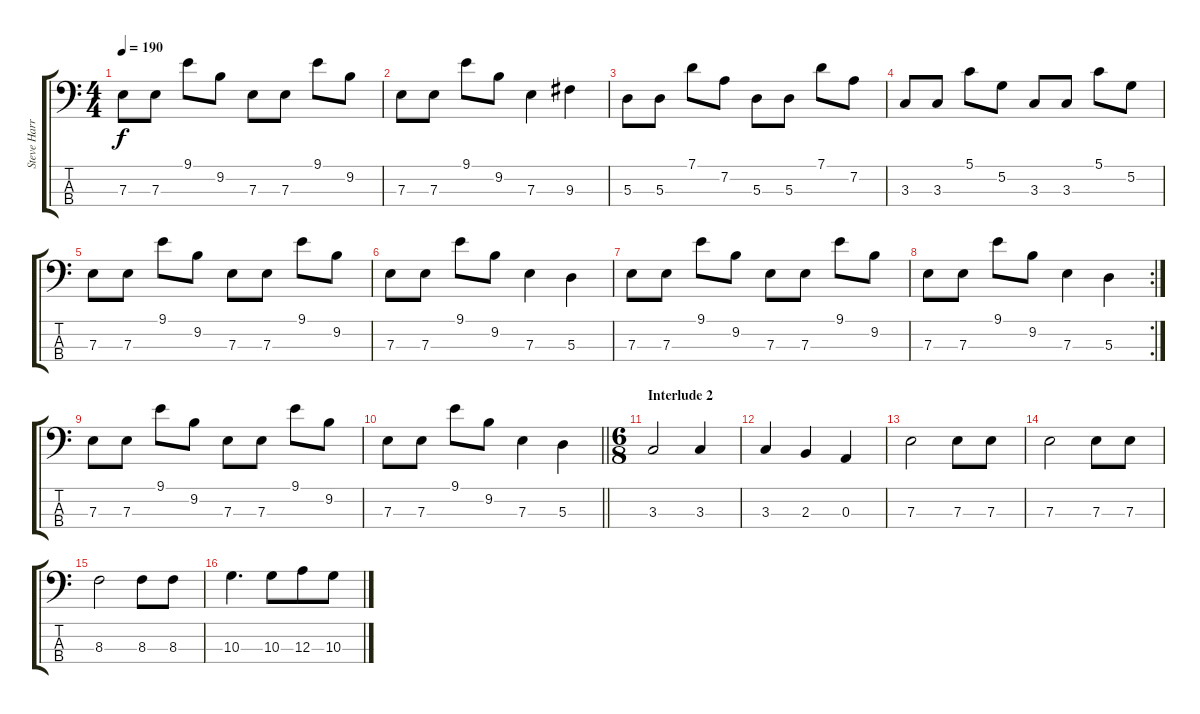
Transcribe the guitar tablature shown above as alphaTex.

\track ("Steve Harris" "Steve Harr") {instrument electricbassfinger}
\staff {score tabs}
\tuning (G2 D2 A1 E1) {hide}
\ts (4 4)
\tempo 190
\clef f4
\ks c
7.3.8{dy f} 7.3.8 9.1.8 9.2.8 7.3.8 7.3.8 9.1.8 9.2.8 |
7.3.8 7.3.8 9.1.8 9.2.8 7.3.4 9.3.4 |
5.3.8 5.3.8 7.1.8 7.2.8 5.3.8 5.3.8 7.1.8 7.2.8 |
3.3.8 3.3.8 5.1.8 5.2.8 3.3.8 3.3.8 5.1.8 5.2.8 |
7.3.8 7.3.8 9.1.8 9.2.8 7.3.8 7.3.8 9.1.8 9.2.8 |
7.3.8 7.3.8 9.1.8 9.2.8 7.3.4 5.3.4 |
7.3.8 7.3.8 9.1.8 9.2.8 7.3.8 7.3.8 9.1.8 9.2.8 |
\rc 2
7.3.8 7.3.8 9.1.8 9.2.8 7.3.4 5.3.4 |
7.3.8 7.3.8 9.1.8 9.2.8 7.3.8 7.3.8 9.1.8 9.2.8 |
\barLineRight lightlight
7.3.8 7.3.8 9.1.8 9.2.8 7.3.4 5.3.4 |
\ts (6 8)
\section ("" "Interlude 2")
3.3.2 3.3.4 |
3.3.4 2.3.4 0.3.4 |
7.3.2 7.3.8 7.3.8 |
7.3.2 7.3.8 7.3.8 |
8.3.2 8.3.8 8.3.8 |
10.3.4{d} 10.3.8 12.3.8 10.3.8
